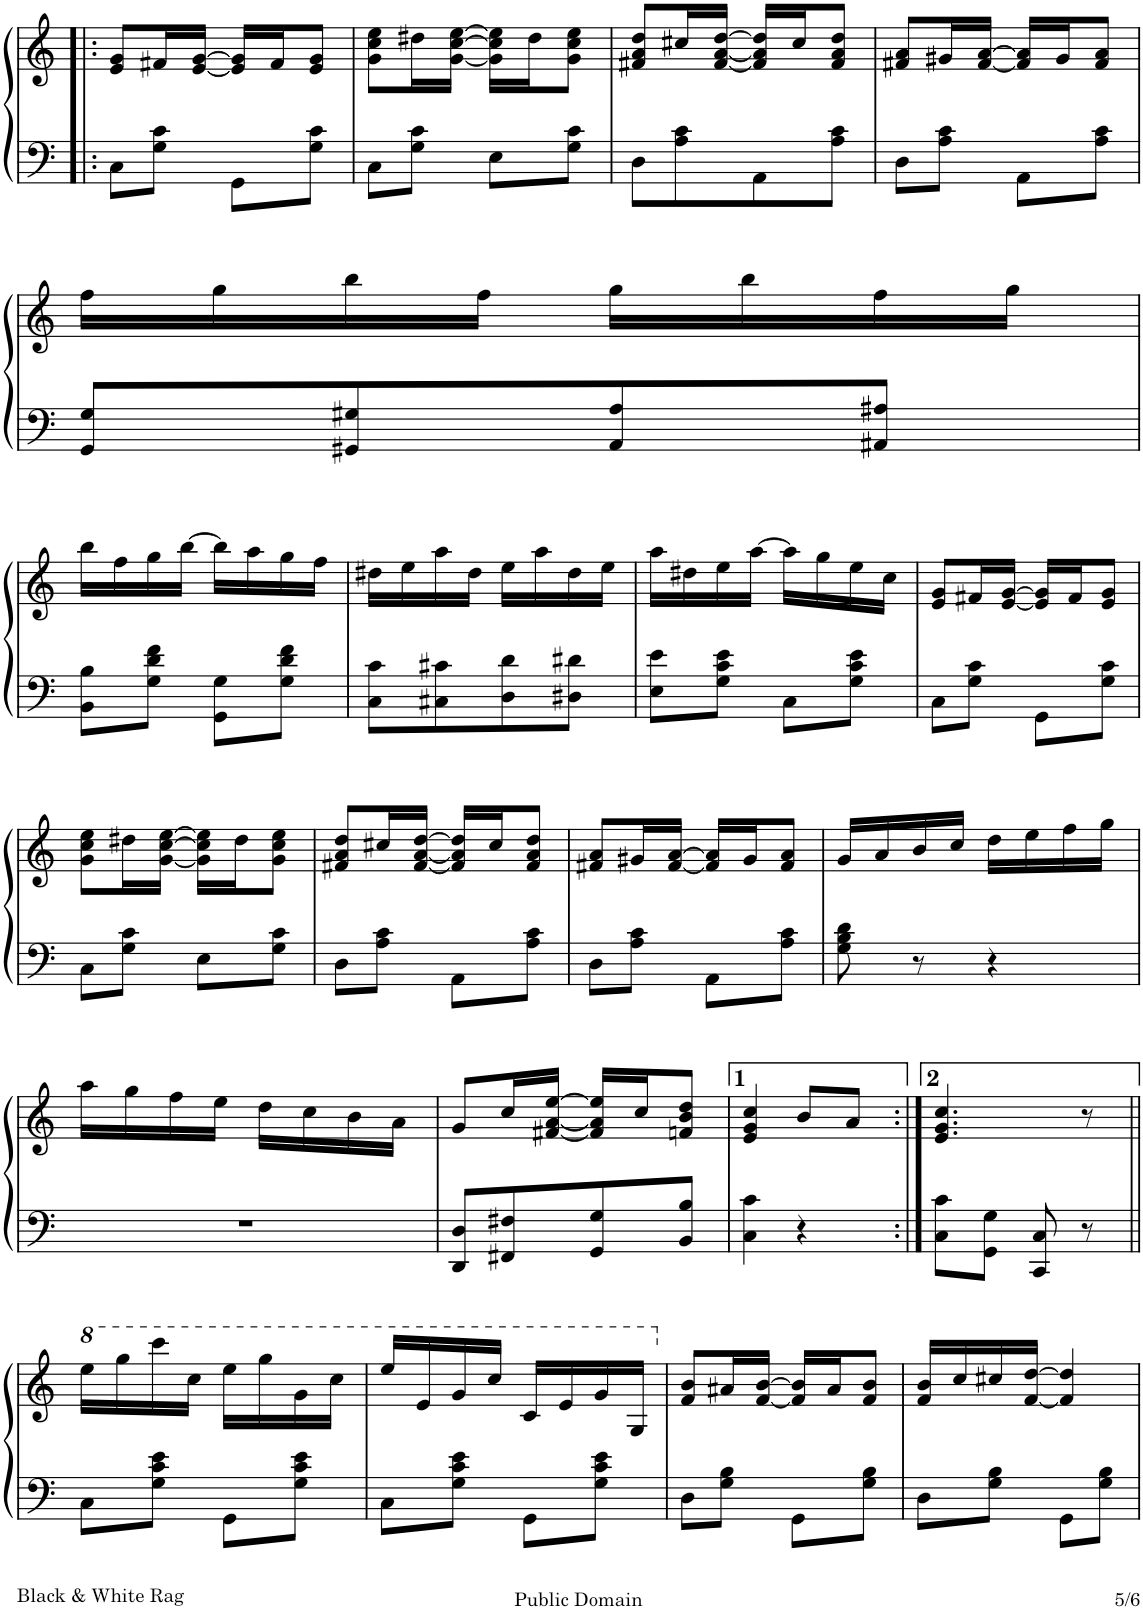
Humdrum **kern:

**kern	**kern
*part1	*part1
*staff2	*staff1
*I"Piano	*
*I'Pno.	*
!!LO:PB:g=z
*clefF4	*clefG2
*k[]	*k[]
*M2/4	*M2/4
=55!|:	=55!|:
8C\L	8e/ 8g/L
8G\ 8c\J	16f#X/L
.	[16e/ [16g/JJ
8GG\L	16e/] 16g/]LL
.	16f#/J
8G\ 8c\J	8e/ 8g/J
=56	=56
8C\L	8g\ 8cc\ 8ee\L
8G\ 8c\J	16dd#X\L
.	[16g\ [16cc\ [16ee\JJ
8E\L	16g\] 16cc\] 16ee\]LL
.	16dd#\J
8G\ 8c\J	8g\ 8cc\ 8ee\J
=57	=57
8D\L	8f#X/ 8a/ 8dd/L
8A\ 8c\	16cc#X/L
.	[16f#/ [16a/ [16dd/JJ
8AA\	16f#/] 16a/] 16dd/]LL
.	16cc#/J
8A\ 8c\J	8f#/ 8a/ 8dd/J
=58	=58
8D\L	8f#X/ 8a/L
8A\ 8c\J	16g#X/L
.	[16f#/ [16a/JJ
8AA\L	16f#/] 16a/]LL
.	16g#/J
8A\ 8c\J	8f#/ 8a/J
!!LO:LB:g=z
=59	=59
8GG/ 8G/L	16ff\LL
.	16gg\
8GG#X/ 8G#X/	16bb\
.	16ff\JJ
8AA/ 8A/	16gg\LL
.	16bb\
8AA#X/ 8A#X/J	16ff\
.	16gg\JJ
!!LO:LB:g=z
=60	=60
8BB\ 8B\L	16bb\LL
.	16ff\
8G\ 8d\ 8f\J	16gg\
.	[16bb\JJ
8GG\ 8G\L	16bb\LL]
.	16aa\
8G\ 8d\ 8f\J	16gg\
.	16ff\JJ
=61	=61
8C\ 8c\L	16dd#X\LL
.	16ee\
8C#X\ 8c#X\	16aa\
.	16dd#\JJ
8D\ 8d\	16ee\LL
.	16aa\
8D#X\ 8d#X\J	16dd#\
.	16ee\JJ
=62	=62
8E\ 8e\L	16aa\LL
.	16dd#X\
8G\ 8c\ 8e\J	16ee\
.	[16aa\JJ
8C\L	16aa\LL]
.	16gg\
8G\ 8c\ 8e\J	16ee\
.	16cc\JJ
=63	=63
8C\L	8e/ 8g/L
8G\ 8c\J	16f#X/L
.	[16e/ [16g/JJ
8GG\L	16e/] 16g/]LL
.	16f#/J
8G\ 8c\J	8e/ 8g/J
!!LO:LB:g=z
=64	=64
8C\L	8g\ 8cc\ 8ee\L
8G\ 8c\J	16dd#X\L
.	[16g\ [16cc\ [16ee\JJ
8E\L	16g\] 16cc\] 16ee\]LL
.	16dd#\J
8G\ 8c\J	8g\ 8cc\ 8ee\J
=65	=65
8D\L	8f#X/ 8a/ 8dd/L
8A\ 8c\J	16cc#X/L
.	[16f#/ [16a/ [16dd/JJ
8AA\L	16f#/] 16a/] 16dd/]LL
.	16cc#/J
8A\ 8c\J	8f#/ 8a/ 8dd/J
=66	=66
8D\L	8f#X/ 8a/L
8A\ 8c\J	16g#X/L
.	[16f#/ [16a/JJ
8AA\L	16f#/] 16a/]LL
.	16g#/J
8A\ 8c\J	8f#/ 8a/J
=67	=67
8G\ 8B\ 8d\	16g/LL
.	16a/
8r	16b/
.	16cc/JJ
4r	16dd\LL
.	16ee\
.	16ff\
.	16gg\JJ
!!LO:LB:g=z
=68	=68
2r	16aa\LL
.	16gg\
.	16ff\
.	16ee\JJ
.	16dd\LL
.	16cc\
.	16b\
.	16a\JJ
=69	=69
8DD/ 8D/L	8g/L
8FF#X/ 8F#X/	16cc/L
.	[16f#X/ [16a/ [16ee/JJ
8GG/ 8G/	16f#/] 16a/] 16ee/]LL
.	16cc/J
8BB/ 8B/J	8fn/ 8b/ 8dd/J
=70	=70
4C\ 4c\	4e/ 4g/ 4cc/
4r	8b/L
.	8a/J
=71:|!	=71:|!
8C\ 8c\L	4.e/ 4.g/ 4.cc/
8GG\ 8G\J	.
8CC/ 8C/	.
8r	8r
!!LO:LB:g=z
=72||	=72||
*	*8va
8C\L	16eee\LL
.	16ggg\
8G\ 8c\ 8e\J	16cccc\
.	16ccc\JJ
8GG\L	16eee\LL
.	16ggg\
8G\ 8c\ 8e\J	16gg\
.	16ccc\JJ
=73	=73
8C\L	16eee/LL
.	16ee/
8G\ 8c\ 8e\J	16gg/
.	16ccc/JJ
8GG\L	16cc/LL
.	16ee/
8G\ 8c\ 8e\J	16gg/
.	16g/JJ
=74	=74
*	*X8va
8D\L	8f/ 8b/L
8G\ 8B\J	16a#X/L
.	[16f/ [16b/JJ
8GG\L	16f/] 16b/]LL
.	16a#/J
8G\ 8B\J	8f/ 8b/J
=75	=75
8D\L	16f/ 16b/LL
.	16cc/
8G\ 8B\J	16cc#X/
.	[16f/ [16dd/JJ
8GG\L	4f/] 4dd/]
8G\ 8B\J	.
=	=
*-	*-
